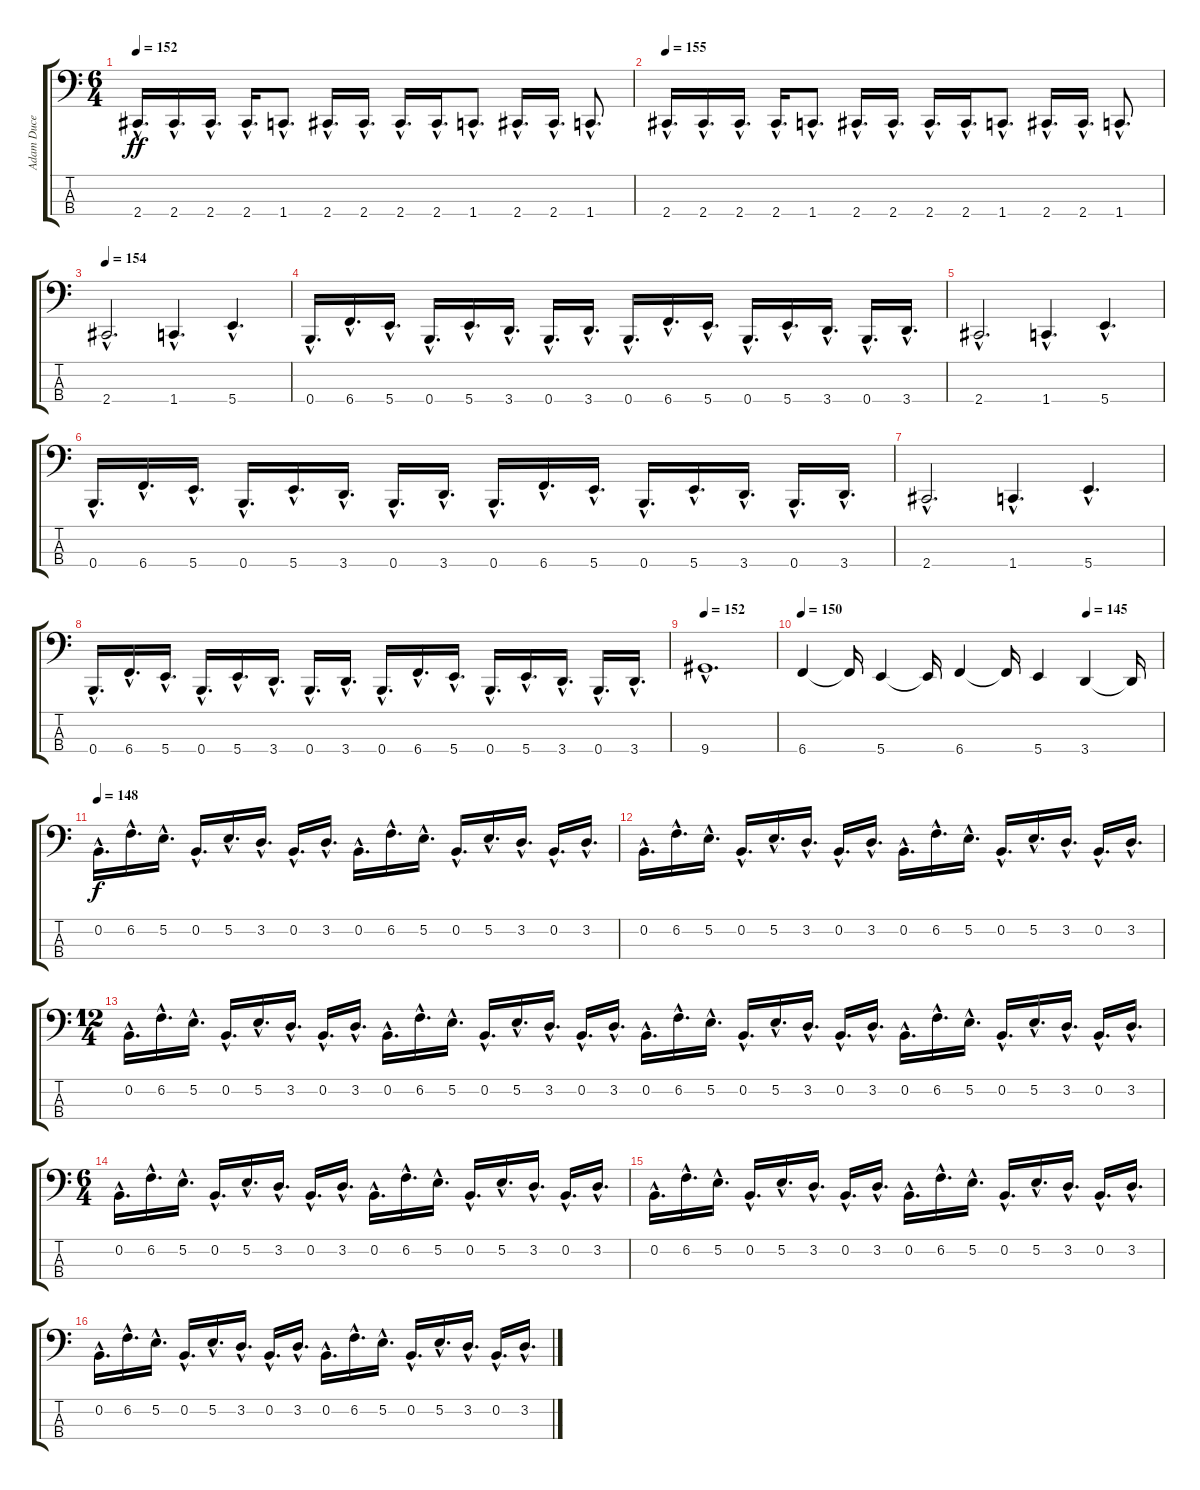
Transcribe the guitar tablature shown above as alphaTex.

\track ("Adam Duce" "Adam Duce") {instrument electricbasspick}
\staff {score tabs}
\tuning (E2 B1 Gb1 B0) {hide}
\ts (6 4)
\tempo 152
\clef f4
\ks c
2.4{hac}.16{d dy ff} 2.4{hac}.16{d} 2.4{hac}.16{d} 2.4{hac}.16{d} 1.4{hac}.8{d} 2.4{hac}.16{d} 2.4{hac}.16{d} 2.4{hac}.16{d} 2.4{hac}.16{d} 1.4{hac}.8{d} 2.4{hac}.16{d} 2.4{hac}.16{d} 1.4{hac}.8{d} |
\tempo 155
2.4{hac}.16{d} 2.4{hac}.16{d} 2.4{hac}.16{d} 2.4{hac}.16{d} 1.4{hac}.8{d} 2.4{hac}.16{d} 2.4{hac}.16{d} 2.4{hac}.16{d} 2.4{hac}.16{d} 1.4{hac}.8{d} 2.4{hac}.16{d} 2.4{hac}.16{d} 1.4{hac}.8{d} |
\tempo 154
2.4{hac}.2{d} 1.4{hac}.4{d} 5.4{hac}.4{d} |
0.4{hac}.16{d} 6.4{hac}.16{d} 5.4{hac}.16{d} 0.4{hac}.16{d} 5.4{hac}.16{d} 3.4{hac}.16{d} 0.4{hac}.16{d} 3.4{hac}.16{d} 0.4{hac}.16{d} 6.4{hac}.16{d} 5.4{hac}.16{d} 0.4{hac}.16{d} 5.4{hac}.16{d} 3.4{hac}.16{d} 0.4{hac}.16{d} 3.4{hac}.16{d} |
2.4{hac}.2{d} 1.4{hac}.4{d} 5.4{hac}.4{d} |
0.4{hac}.16{d} 6.4{hac}.16{d} 5.4{hac}.16{d} 0.4{hac}.16{d} 5.4{hac}.16{d} 3.4{hac}.16{d} 0.4{hac}.16{d} 3.4{hac}.16{d} 0.4{hac}.16{d} 6.4{hac}.16{d} 5.4{hac}.16{d} 0.4{hac}.16{d} 5.4{hac}.16{d} 3.4{hac}.16{d} 0.4{hac}.16{d} 3.4{hac}.16{d} |
2.4{hac}.2{d} 1.4{hac}.4{d} 5.4{hac}.4{d} |
0.4{hac}.16{d} 6.4{hac}.16{d} 5.4{hac}.16{d} 0.4{hac}.16{d} 5.4{hac}.16{d} 3.4{hac}.16{d} 0.4{hac}.16{d} 3.4{hac}.16{d} 0.4{hac}.16{d} 6.4{hac}.16{d} 5.4{hac}.16{d} 0.4{hac}.16{d} 5.4{hac}.16{d} 3.4{hac}.16{d} 0.4{hac}.16{d} 3.4{hac}.16{d} |
\tempo 152
9.4{hac}.1{d} |
\tempo 150
\tempo (145 0.7916666666666666)
6.4.4 6.4{t}.16 5.4.4 5.4{t}.16 6.4.4 6.4{t}.16 5.4.4 3.4.4 3.4{t}.16 |
\tempo 148
0.2{hac}.16{d dy f} 6.2{hac}.16{d} 5.2{hac}.16{d} 0.2{hac}.16{d} 5.2{hac}.16{d} 3.2{hac}.16{d} 0.2{hac}.16{d} 3.2{hac}.16{d} 0.2{hac}.16{d} 6.2{hac}.16{d} 5.2{hac}.16{d} 0.2{hac}.16{d} 5.2{hac}.16{d} 3.2{hac}.16{d} 0.2{hac}.16{d} 3.2{hac}.16{d} |
0.2{hac}.16{d} 6.2{hac}.16{d} 5.2{hac}.16{d} 0.2{hac}.16{d} 5.2{hac}.16{d} 3.2{hac}.16{d} 0.2{hac}.16{d} 3.2{hac}.16{d} 0.2{hac}.16{d} 6.2{hac}.16{d} 5.2{hac}.16{d} 0.2{hac}.16{d} 5.2{hac}.16{d} 3.2{hac}.16{d} 0.2{hac}.16{d} 3.2{hac}.16{d} |
\ts (12 4)
0.2{hac}.16{d} 6.2{hac}.16{d} 5.2{hac}.16{d} 0.2{hac}.16{d} 5.2{hac}.16{d} 3.2{hac}.16{d} 0.2{hac}.16{d} 3.2{hac}.16{d} 0.2{hac}.16{d} 6.2{hac}.16{d} 5.2{hac}.16{d} 0.2{hac}.16{d} 5.2{hac}.16{d} 3.2{hac}.16{d} 0.2{hac}.16{d} 3.2{hac}.16{d} 0.2{hac}.16{d} 6.2{hac}.16{d} 5.2{hac}.16{d} 0.2{hac}.16{d} 5.2{hac}.16{d} 3.2{hac}.16{d} 0.2{hac}.16{d} 3.2{hac}.16{d} 0.2{hac}.16{d} 6.2{hac}.16{d} 5.2{hac}.16{d} 0.2{hac}.16{d} 5.2{hac}.16{d} 3.2{hac}.16{d} 0.2{hac}.16{d} 3.2{hac}.16{d} |
\ts (6 4)
0.2{hac}.16{d} 6.2{hac}.16{d} 5.2{hac}.16{d} 0.2{hac}.16{d} 5.2{hac}.16{d} 3.2{hac}.16{d} 0.2{hac}.16{d} 3.2{hac}.16{d} 0.2{hac}.16{d} 6.2{hac}.16{d} 5.2{hac}.16{d} 0.2{hac}.16{d} 5.2{hac}.16{d} 3.2{hac}.16{d} 0.2{hac}.16{d} 3.2{hac}.16{d} |
0.2{hac}.16{d} 6.2{hac}.16{d} 5.2{hac}.16{d} 0.2{hac}.16{d} 5.2{hac}.16{d} 3.2{hac}.16{d} 0.2{hac}.16{d} 3.2{hac}.16{d} 0.2{hac}.16{d} 6.2{hac}.16{d} 5.2{hac}.16{d} 0.2{hac}.16{d} 5.2{hac}.16{d} 3.2{hac}.16{d} 0.2{hac}.16{d} 3.2{hac}.16{d} |
0.2{hac}.16{d} 6.2{hac}.16{d} 5.2{hac}.16{d} 0.2{hac}.16{d} 5.2{hac}.16{d} 3.2{hac}.16{d} 0.2{hac}.16{d} 3.2{hac}.16{d} 0.2{hac}.16{d} 6.2{hac}.16{d} 5.2{hac}.16{d} 0.2{hac}.16{d} 5.2{hac}.16{d} 3.2{hac}.16{d} 0.2{hac}.16{d} 3.2{hac}.16{d}
